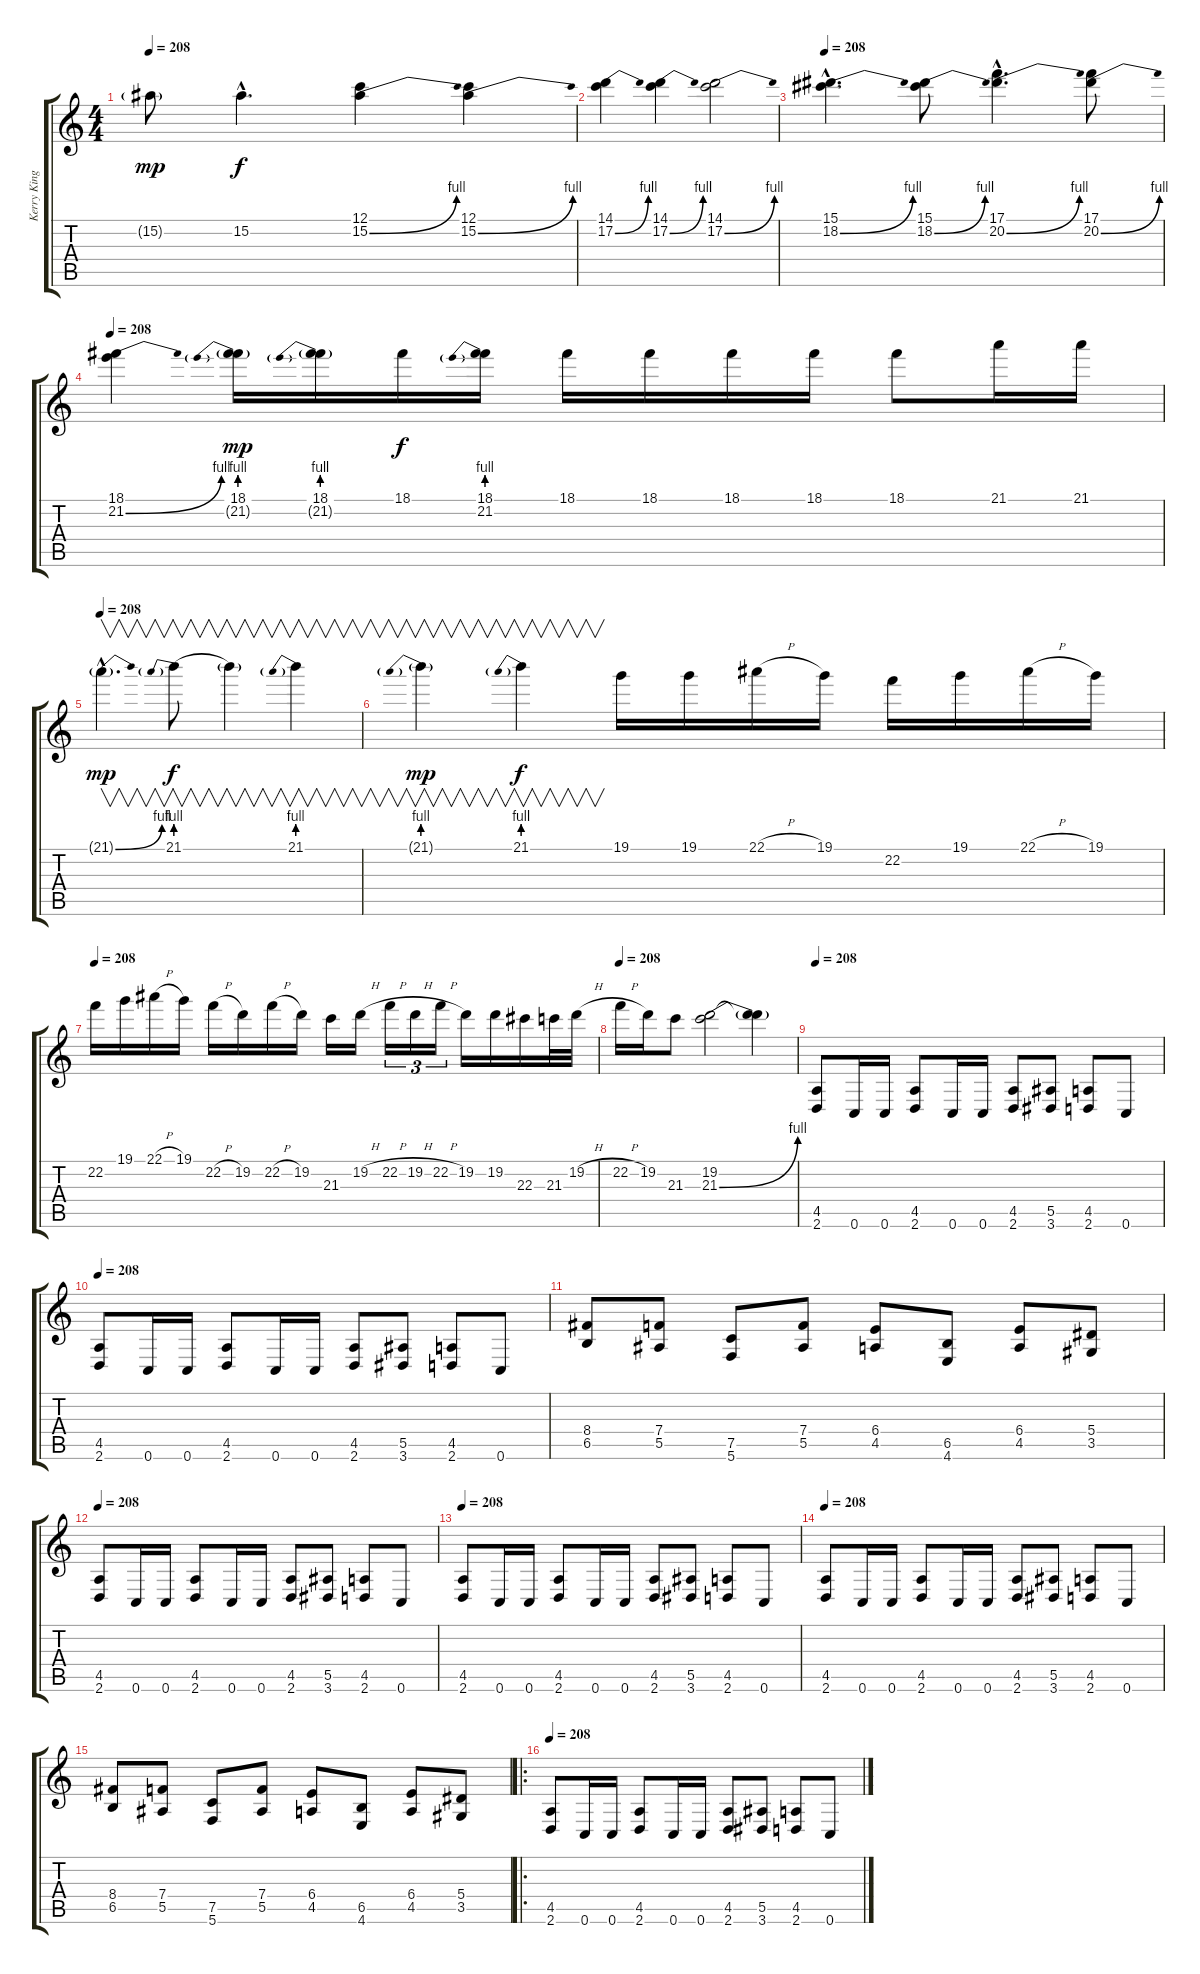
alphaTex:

\track ("Kerry King" "Kerry King") {instrument distortionguitar}
\staff {score tabs}
\tuning (C4 G3 Eb3 Bb2 F2 C2) {hide}
\ts (4 4)
\tempo 208
\clef g2
\ks c
15.2{g}.8{dy mp} 15.2{hac}.4{d dy f} (12.1 15.2{be (bend 0 0 60 4)}).4 (12.1 15.2{be (bend 0 0 60 4)}).4 |
(14.1 17.2{be (bend 0 0 60 4)}).4 (14.1 17.2{be (bend 0 0 60 4)}).4 (14.1 17.2{be (bend 0 0 60 4)}).2 |
\tempo 208
(15.1{hac} 18.2{be (bend 0 0 60 4) hac}).4{d} (15.1 18.2{be (bend 0 0 60 4)}).8 (17.1{hac} 20.2{be (bend 0 0 60 4) hac}).4{d} (17.1 20.2{be (bend 0 0 60 4)}).8 |
\tempo 208
(18.1 21.2{be (bend 0 0 60 4)}).4 (18.1 21.2{be (prebend 0 4 60 4) g}).16{dy mp} (18.1 21.2{be (prebend 0 4 60 4) g}).16 18.1.16{dy f} (18.1 21.2{be (prebend 0 4 60 4)}).16 18.1.16 18.1.16 18.1.16 18.1.16 18.1.8 21.1.16 21.1.16 |
\tempo 208
21.1{be (bend 0 0 60 4) g hac}.4{v d dy mp} 21.1{be (prebend 0 4 60 4)}.8{v dy f} 21.1{t}.4{v} 21.1{be (prebend 0 4 60 4)}.4{v} |
21.1{be (prebend 0 4 60 4) g}.4{v dy mp} 21.1{be (prebend 0 4 60 4)}.4{v dy f} 19.1.16 19.1.16 22.1{h}.16 19.1.16 22.2.16 19.1.16 22.1{h}.16 19.1.16 |
\tempo 208
22.2.16 19.1.16 22.1{h}.16 19.1.16 22.2{h}.16 19.2.16 22.2{h}.16 19.2.16 21.3.16 19.2{h}.16 22.2{h}.16{tu (3 2)} 19.2{h}.16{tu (3 2)} 22.2{h}.16{tu (3 2)} 19.2.16 19.2.16 22.3.16 21.3.32 19.2{h}.32 |
\tempo 208
22.2{h}.16 19.2.16 21.3.8 (19.2 21.3{be (bend 0 0 60 4)}).2 (19.2{t} 21.3{t}).4 |
\tempo 208
(4.5 2.6).8 0.6.16 0.6.16 (4.5 2.6).8 0.6.16 0.6.16 (4.5 2.6).8 (5.5 3.6).8 (4.5 2.6).8 0.6.8 |
\tempo 208
(4.5 2.6).8 0.6.16 0.6.16 (4.5 2.6).8 0.6.16 0.6.16 (4.5 2.6).8 (5.5 3.6).8 (4.5 2.6).8 0.6.8 |
(8.4 6.5).8 (7.4 5.5).8 (7.5 5.6).8 (7.4 5.5).8 (6.4 4.5).8 (6.5 4.6).8 (6.4 4.5).8 (5.4 3.5).8 |
\tempo 208
(4.5 2.6).8 0.6.16 0.6.16 (4.5 2.6).8 0.6.16 0.6.16 (4.5 2.6).8 (5.5 3.6).8 (4.5 2.6).8 0.6.8 |
\tempo 208
(4.5 2.6).8 0.6.16 0.6.16 (4.5 2.6).8 0.6.16 0.6.16 (4.5 2.6).8 (5.5 3.6).8 (4.5 2.6).8 0.6.8 |
\tempo 208
(4.5 2.6).8 0.6.16 0.6.16 (4.5 2.6).8 0.6.16 0.6.16 (4.5 2.6).8 (5.5 3.6).8 (4.5 2.6).8 0.6.8 |
(8.4 6.5).8 (7.4 5.5).8 (7.5 5.6).8 (7.4 5.5).8 (6.4 4.5).8 (6.5 4.6).8 (6.4 4.5).8 (5.4 3.5).8 |
\ro
\tempo 208
(4.5 2.6).8 0.6.16 0.6.16 (4.5 2.6).8 0.6.16 0.6.16 (4.5 2.6).8 (5.5 3.6).8 (4.5 2.6).8 0.6.8
